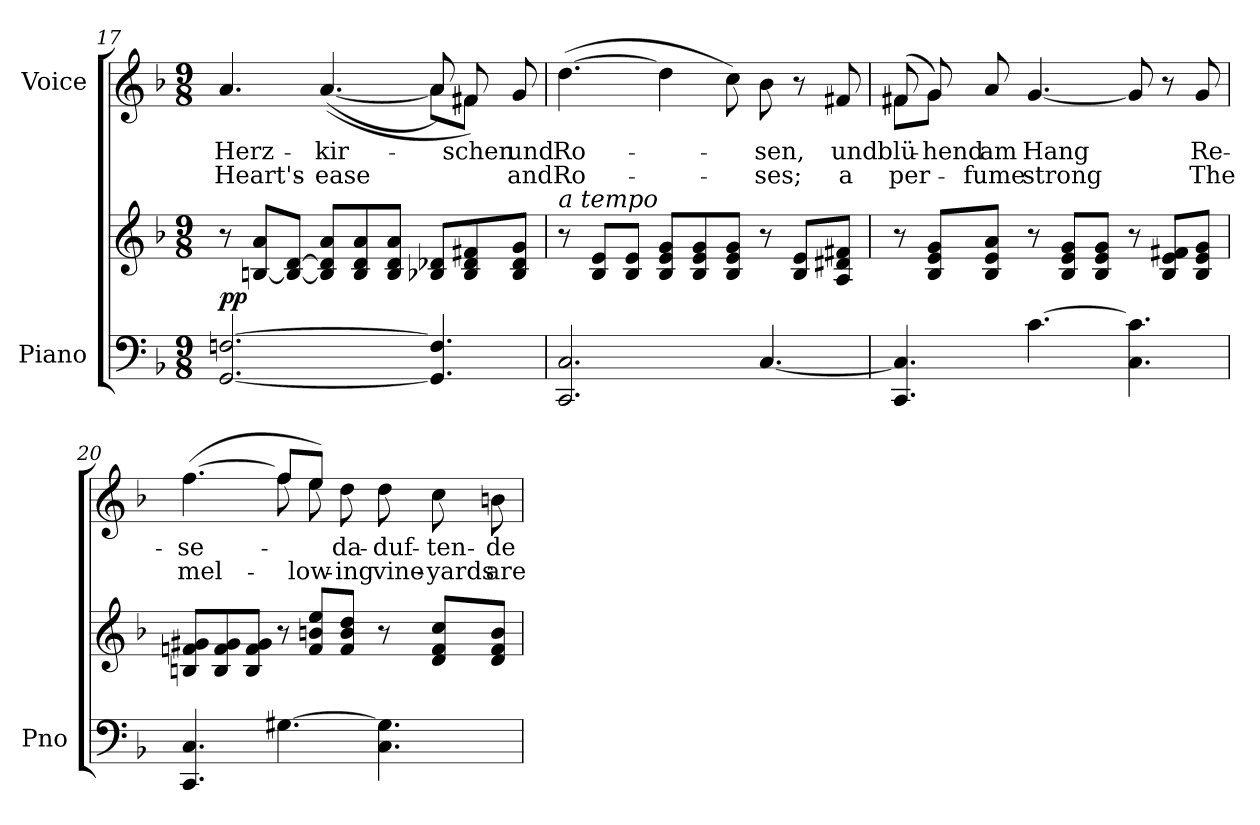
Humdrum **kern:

**kern	**kern	**dynam	**kern	**text	**text	**dynam
*part2	*part2	*part2	*part1	*part1	*part1	*part1
*staff3	*staff2	*staff2/3	*staff1	*staff1	*staff1	*staff1
*I"Piano	*	*	*I"Voice	*	*	*
*I'Pno	*	*	*	*	*	*
*clefF4	*clefG2	*	*clefG2	*	*	*
*k[b-]	*k[b-]	*	*k[b-]	*	*	*
*M9/8	*M9/8	*	*M9/8	*	*	*
=17	=17	=17	=17	=17	=17	=17
*	*	*	*^	*	*	*
!	!	!LO:DY:b	!	!	!	!	!LO:DY:a
!	!	!	!	!	!	!	!LO:DY:n=1:a
[2.GG/ [2.Fn/	8r	pp	4.a/	2.ryy	Herz-	Heart's-	pp other-dynamics
.	[8Bn/ 8a/L	.	.	.	.	.	.
.	8B/_ [8d/J	.	.	.	.	.	.
.	8B/] 8d/] 8a/L	.	(<(<[4.a/	.	-kir-	-ease	.
.	8B/ 8d/ 8a/	.	.	.	.	.	.
.	8B/ 8d/ 8a/J	.	.	.	.	.	.
4.GG/] 4.F/]	8B-X/ 8d-X/L	.	8a/])	8a\L	.	.	.
.	8B-/ 8d-/ 8f#X/	.	8f#X/)	8f#\J	-schen	.	.
.	8B-/ 8d-/ 8g/J	.	8g/	8ryy	und	and	.
=18	=18	=18	=18	=18	=18	=18	=18
!	!	!	!LO:TX:a:i:t=a tempo	!	!	!	!
!	!LO:TX:a:i:t=a tempo	!	!	!	!	!	!
*	*	*	*v	*v	*	*	*
2.CC/ 2.C/	8r	.	([4.dd\	Ro-	Ro-	.
.	8B-/ 8e/L	.	.	.	.	.
.	8B-/ 8e/J	.	.	.	.	.
.	8B-/ 8e/ 8g/L	.	4dd\]	.	.	.
.	8B-/ 8e/ 8g/	.	.	.	.	.
.	8B-/ 8e/ 8g/J	.	8cc\)	.	.	.
[>4.C/	8r	.	8b-\	-sen,	-ses;	.
.	8B-/ 8e/L	.	8r	.	.	.
.	8A/ 8d#X/ 8f#X/J	.	8f#X/	und	a	.
=19	=19	=19	=19	=19	=19	=19
*	*	*	*^	*	*	*
4.CC/ 4.C/]	8r	.	(<8f#X/	8f#\L	blü-	per-	.
.	8B-/ 8e/ 8g/L	.	8g/)	8g\J	-hend	.	.
.	8B-/ 8e/ 8a/J	.	8a/	2..ryy	am	-fume	.
[4.c\	8r	.	[4.g/	.	Hang	strong	.
.	8B-/ 8e/ 8g/L	.	.	.	.	.	.
.	8B-/ 8e/ 8g/J	.	.	.	.	.	.
4.C\ 4.c\]	8r	.	8g/]	.	.	.	.
.	8B-/ 8e/ 8f#X/L	.	8r	.	.	.	.
.	8B-/ 8e/ 8g/J	.	8g/	.	Re-	The	.
=20	=20	=20	=20	=20	=20	=20	=20
4.CC/ 4.C/	8Bn/ 8fn/ 8g#X/L	.	([>4.ff\	4.ryy	-se-	mel-	.
.	8B/ 8f/ 8g#/	.	.	.	.	.	.
.	8B/ 8f/ 8g#/J	.	.	.	.	.	.
[4.G#X\	8r	.	8ff/L]	8ff\	.	.	.
.	8f/ 8bn/ 8ee/L	.	8ee/J)	8ee\	.	-low-	.
.	8f/ 8b/ 8dd/J	.	8dd\	2ryy	-da-	-ing	.
4.C\ 4.G#\]	8r	.	8dd\	.	-duf-	vine-	.
.	8d/ 8f/ 8cc/L	.	8cc\	.	-ten-	-yards	.
.	8d/ 8f/ 8b/J	.	8bn\	.	-de	are	.
*	*	*	*v	*v	*	*	*
=	=	=	=	=	=	=
*-	*-	*-	*-	*-	*-	*-
